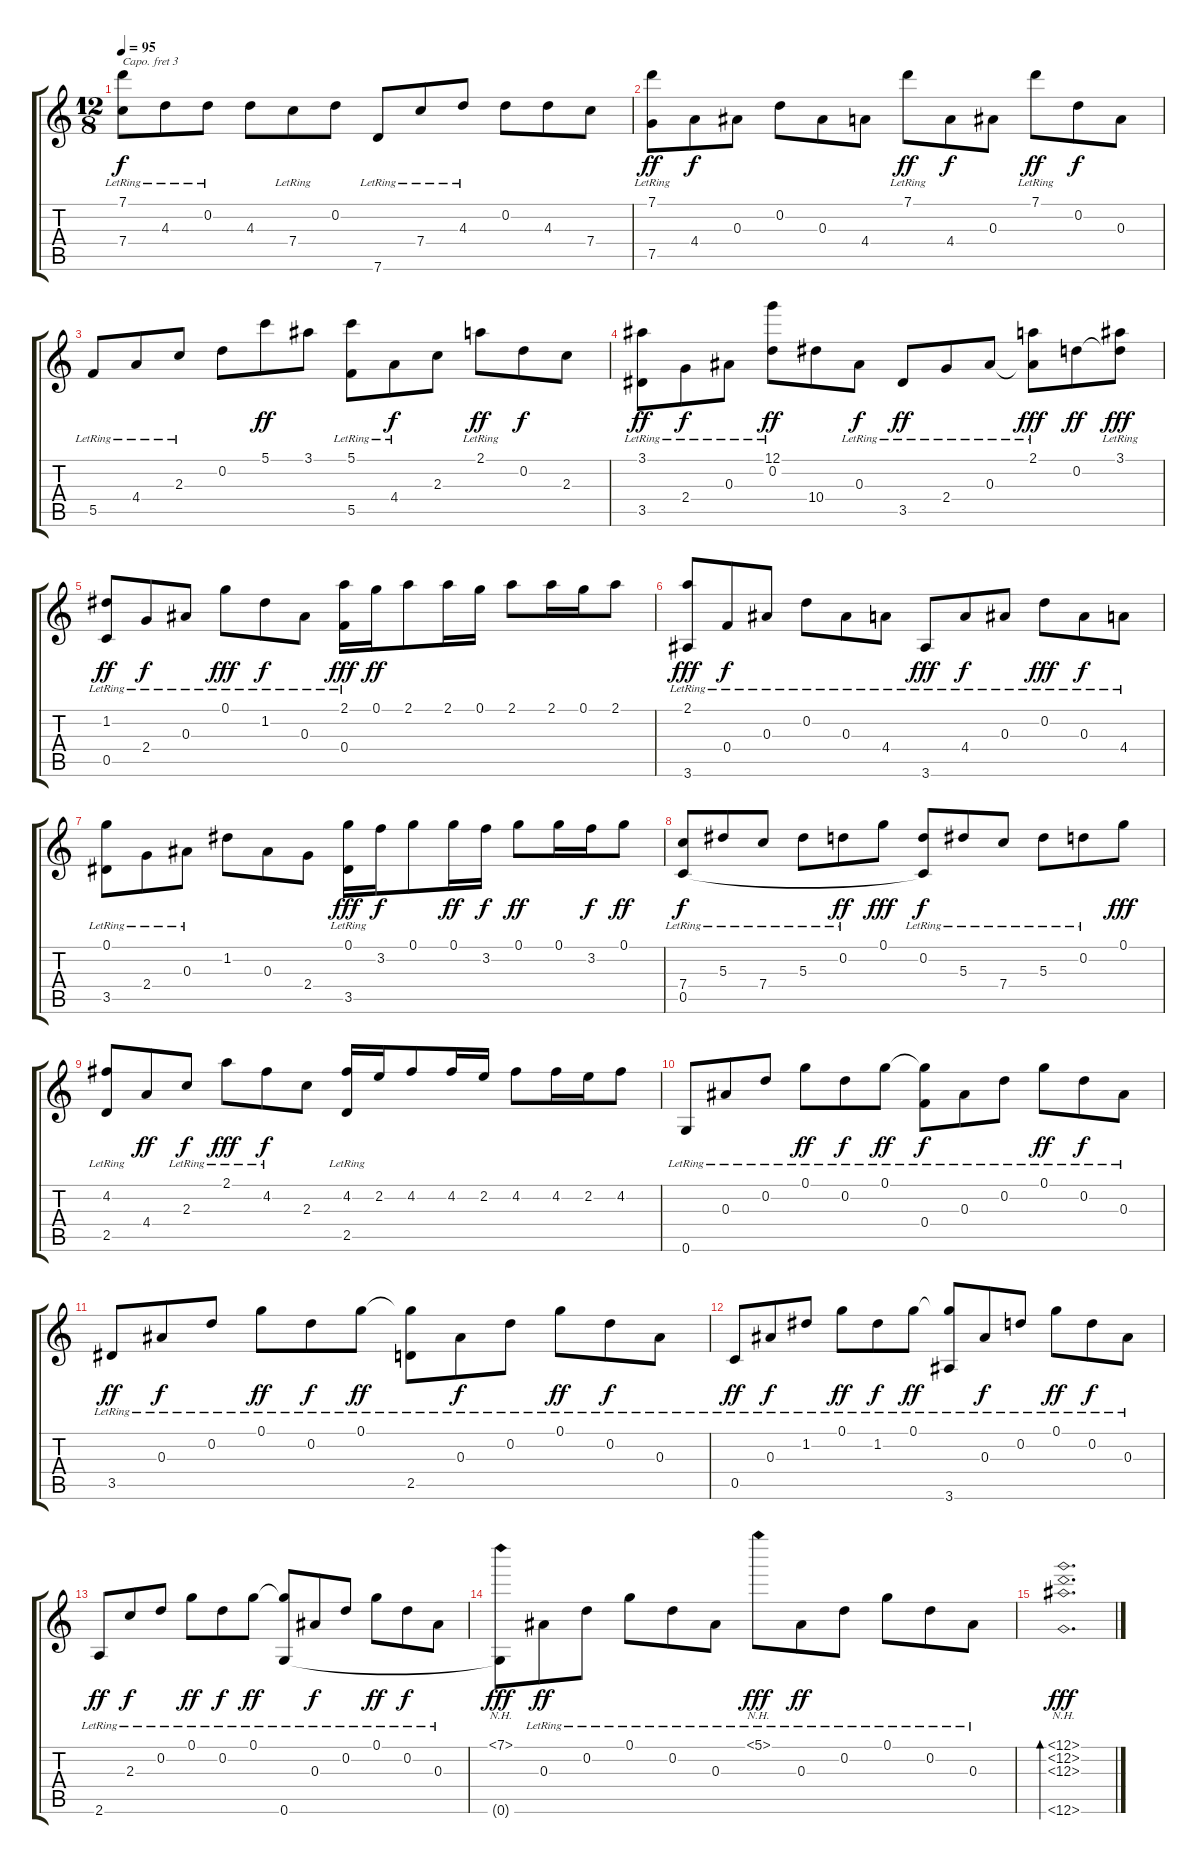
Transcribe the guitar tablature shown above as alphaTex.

\track "" {instrument acousticguitarnylon}
\staff {score tabs}
\capo 3
\tuning (E4 B3 G3 D3 A2 E2) {hide}
\ts (12 8)
\tempo 95
\clef g2
\ks c
(7.1{t} 7.4{lr}).8{dy f} 4.3{lr}.8 0.2{lr}.8 4.3.8 7.4{lr}.8 0.2.8 7.6{lr}.8 7.4{lr}.8 4.3{lr}.8 0.2.8 4.3.8 7.4.8 |
(7.1{lr} 7.5{lr}).8{dy ff} 4.4.8{dy f} 0.3.8 0.2.8 0.3.8 4.4.8 7.1{lr}.8{dy ff} 4.4.8{dy f} 0.3.8 7.1{lr}.8{dy ff} 0.2.8{dy f} 0.3.8 |
5.5{lr}.8 4.4{lr}.8 2.3{lr}.8 0.2.8 5.1.8{dy ff} 3.1.8 (5.1{lr} 5.5{lr}).8 4.4{lr}.8{dy f} 2.3.8 2.1{lr}.8{dy ff} 0.2.8{dy f} 2.3.8 |
(3.1 3.5{lr}).8{dy ff} 2.4{lr}.8{dy f} 0.3{lr}.8 (12.1{lr} 0.2).8{dy ff} 10.4.8 0.3{lr}.8{dy f} 3.5{lr}.8{dy ff} 2.4{lr}.8 0.3{lr}.8 (2.1{lr} 0.3{t}).8{dy fff} 0.2.8{dy ff} (3.1{lr} 0.2{t}).8{dy fff} |
(1.2 0.5{lr}).8{dy ff} 2.4{lr}.8{dy f} 0.3{lr}.8 0.1{lr}.8{dy fff} 1.2{lr}.8{dy f} 0.3{lr}.8 (2.1 0.4{lr}).16{dy fff} 0.1.16{dy ff} 2.1.8 2.1.16 0.1.16 2.1.8 2.1.16 0.1.16 2.1.8 |
(2.1 3.6{lr}).8{dy fff} 0.4{lr}.8{dy f} 0.3{lr}.8 0.2{lr}.8 0.3{lr}.8 4.4{lr}.8 3.6{lr}.8{dy fff} 4.4{lr}.8{dy f} 0.3{lr}.8 0.2{lr}.8{dy fff} 0.3{lr}.8{dy f} 4.4{lr}.8 |
(0.1 3.5{lr}).8 2.4{lr}.8 0.3{lr}.8 1.2.8 0.3.8 2.4.8 (0.1 3.5{lr}).16{dy fff} 3.2.16{dy f} 0.1.8 0.1.16{dy ff} 3.2.16{dy f} 0.1.8{dy ff} 0.1.16 3.2.16{dy f} 0.1.8{dy ff} |
(7.4 0.5{lr}).8{dy f} 5.3{lr}.8 7.4{lr}.8 5.3{lr}.8 0.2{lr}.8{dy ff} 0.1.8{dy fff} (0.2{lr} 0.5{t}).8{dy f} 5.3{lr}.8 7.4{lr}.8 5.3{lr}.8 0.2{lr}.8 0.1.8{dy fff} |
(4.2{lr} 2.5{lr}).8 4.4.8{dy ff} 2.3{lr}.8{dy f} 2.1{lr}.8{dy fff} 4.2{lr}.8{dy f} 2.3.8 (4.2 2.5{lr}).16 2.2.16 4.2.8 4.2.16 2.2.16 4.2.8 4.2.16 2.2.16 4.2.8 |
0.6{lr}.8 0.3{lr}.8 0.2{lr}.8 0.1{lr}.8{dy ff} 0.2{lr}.8{dy f} 0.1{lr}.8{dy ff} (0.1{t} 0.4{lr}).8{dy f} 0.3{lr}.8 0.2{lr}.8 0.1{lr}.8{dy ff} 0.2{lr}.8{dy f} 0.3{lr}.8 |
3.5{lr}.8{dy ff} 0.3{lr}.8{dy f} 0.2{lr}.8 0.1{lr}.8{dy ff} 0.2{lr}.8{dy f} 0.1{lr}.8{dy ff} (0.1{t} 2.5{lr}).8 0.3{lr}.8{dy f} 0.2{lr}.8 0.1{lr}.8{dy ff} 0.2{lr}.8{dy f} 0.3{lr}.8 |
0.5{lr}.8{dy ff} 0.3{lr}.8{dy f} 1.2{lr}.8 0.1{lr}.8{dy ff} 1.2{lr}.8{dy f} 0.1{lr}.8{dy ff} (0.1{t} 3.6{lr}).8 0.3{lr}.8{dy f} 0.2{lr}.8 0.1{lr}.8{dy ff} 0.2{lr}.8{dy f} 0.3{lr}.8 |
2.6{lr}.8{dy ff} 2.3{lr}.8{dy f} 0.2{lr}.8 0.1{lr}.8{dy ff} 0.2{lr}.8{dy f} 0.1{lr}.8{dy ff} (0.1{t} 0.6{lr}).8 0.3{lr}.8{dy f} 0.2{lr}.8 0.1{lr}.8{dy ff} 0.2{lr}.8{dy f} 0.3{lr}.8 |
(7.1{nh} 0.6{t}).8{dy fff} 0.3{lr}.8{dy ff} 0.2{lr}.8 0.1{lr}.8 0.2{lr}.8 0.3{lr}.8 5.1{nh lr}.8{dy fff} 0.3{lr}.8{dy ff} 0.2{lr}.8 0.1{lr}.8 0.2{lr}.8 0.3{lr}.8 |
(12.1{nh} 12.2{nh} 12.3{nh} 12.6{nh}).1{d bd 240 dy fff}
